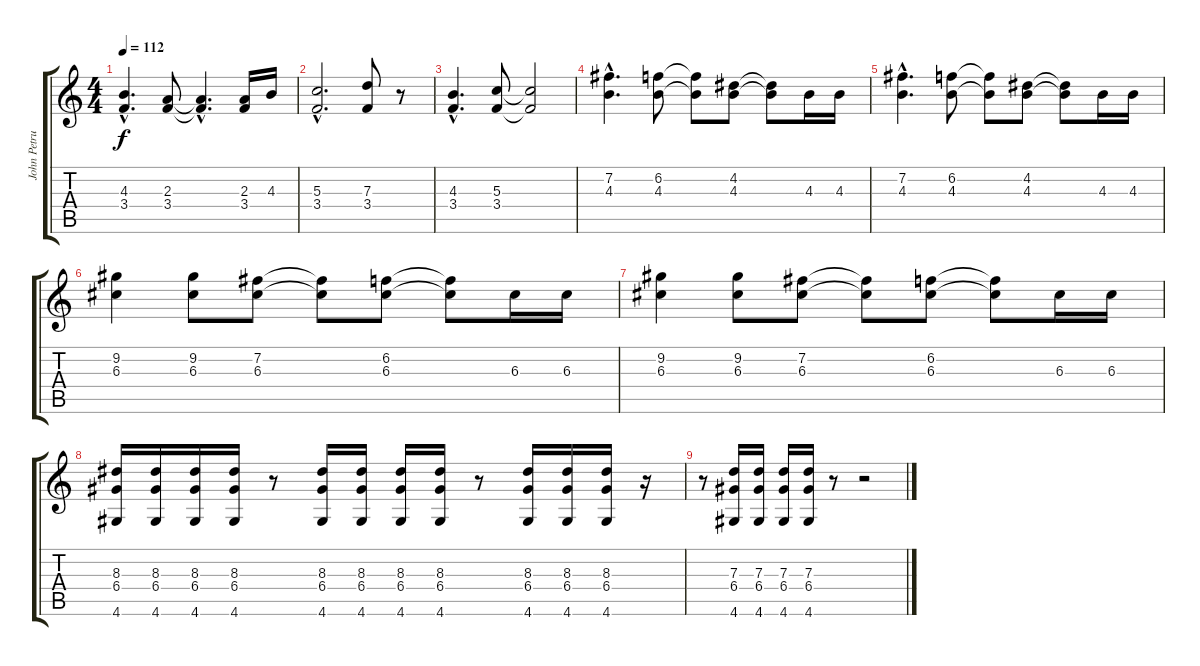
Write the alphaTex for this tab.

\track ("John Petrucci" "John Petru") {instrument distortionguitar}
\staff {score tabs}
\tuning (E4 B3 G3 D3 A2 E2) {hide}
\ts (4 4)
\tempo 112
\clef g2
\ks c
(4.3{hac} 3.4{hac}).4{d dy f} (2.3 3.4).8 (2.3{hac t} 3.4{hac t}).4{d} (2.3 3.4).16 4.3.16 |
(5.3{hac} 3.4{hac}).2{d} (7.3 3.4).8 r.8 |
(4.3{hac} 3.4{hac}).4{d} (5.3 3.4).8 (5.3{t} 3.4{t}).2 |
(7.2{hac} 4.3{hac}).4{d} (6.2 4.3).8 (6.2{t} 4.3{t}).8 (4.2 4.3).8 (4.2{t} 4.3{t}).8 4.3.16 4.3.16 |
(7.2{hac} 4.3{hac}).4{d} (6.2 4.3).8 (6.2{t} 4.3{t}).8 (4.2 4.3).8 (4.2{t} 4.3{t}).8 4.3.16 4.3.16 |
(9.2 6.3).4 (9.2 6.3).8 (7.2 6.3).8 (7.2{t} 6.3{t}).8 (6.2 6.3).8 (6.2{t} 6.3{t}).8 6.3.16 6.3.16 |
(9.2 6.3).4 (9.2 6.3).8 (7.2 6.3).8 (7.2{t} 6.3{t}).8 (6.2 6.3).8 (6.2{t} 6.3{t}).8 6.3.16 6.3.16 |
(8.3 6.4 4.6).16 (8.3 6.4 4.6).16 (8.3 6.4 4.6).16 (8.3 6.4 4.6).16 r.8 (8.3 6.4 4.6).16 (8.3 6.4 4.6).16 (8.3 6.4 4.6).16 (8.3 6.4 4.6).16 r.8 (8.3 6.4 4.6).16 (8.3 6.4 4.6).16 (8.3 6.4 4.6).16 r.16 |
r.8 (7.3 6.4 4.6).16 (7.3 6.4 4.6).16 (7.3 6.4 4.6).16 (7.3 6.4 4.6).16 r.8 r.2
